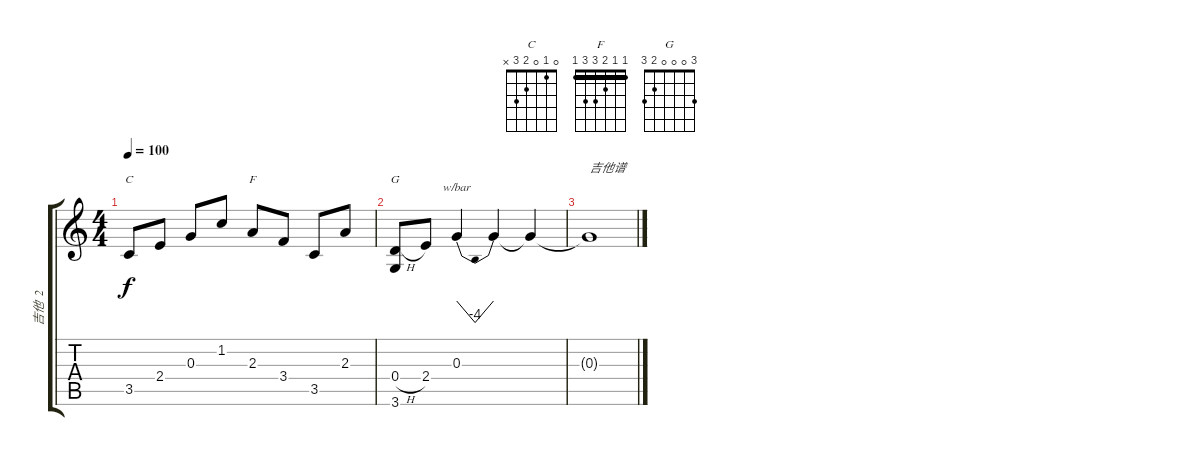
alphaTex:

\track ("吉他  2" "吉他  2") {instrument electricguitarjazz}
\staff {score tabs}
\tuning (E4 B3 G3 D3 A2 E2) {hide}
\chord ("C" 0 1 0 2 3 x)
\chord ("F" 1 1 2 3 3 1) {barre 1}
\chord ("G" 3 0 0 0 2 3)
\ts (4 4)
\tempo 100
\clef g2
\ks c
3.5.8{ch "C" dy f} 2.4.8 0.3.8 1.2.8 2.3.8{ch "F"} 3.4.8 3.5.8 2.3.8 |
(0.4{h} 3.6).8{ch "G"} 2.4.8 0.3.4{tbe (dip default 0 0 30 -16 60 0)} 0.3{t}.4 0.3{t}.4 |
0.3{t}.1{txt "吉他谱"}
